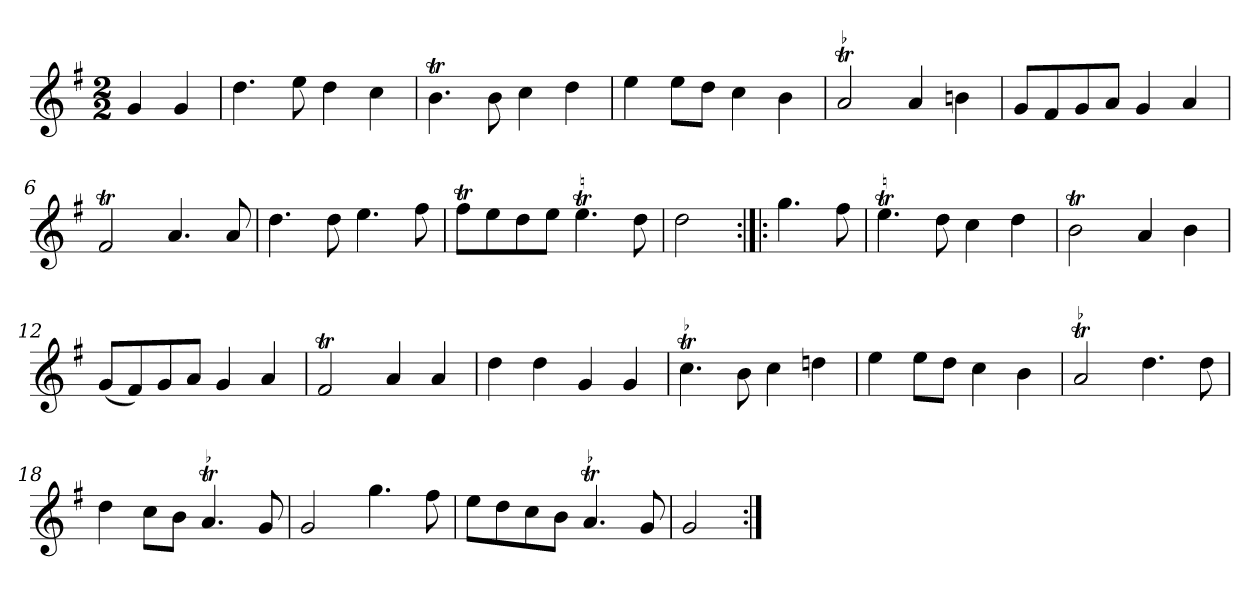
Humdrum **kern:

**kern
*part1
*staff1
*clefG2
*k[f#]
*G:
*M2/2
*MM132
=
4g
4g
=1
4.dd
8ee
4dd
4cc
=2
4.bt
8b
4cc
4dd
=3
4ee
8ee\L
8dd\J
4cc
4b
=4
!LO:TR:acc=-
2at
4a
4bn
=5
8g/L
8f#/
8g/
8a/J
4g
4a
=6
2f#t
4.a
8a
=7
4.dd
8dd
4.ee
8ff#
=8
8ff#t\L
8ee\
8dd\
8ee\J
4.eet
8dd
=9
2dd
=:|!|:
4.gg
8ff#
=10
4.eet
8dd
4cc
4dd
=11
2bt
4a
4b
=12
(8g/L
8f#/)
8g/
8a/J
4g
4a
=13
2f#t
4a
4a
=14
4dd
4dd
4g
4g
=15
!LO:TR:acc=-
4.cct
8b
4cc
4ddn
=16
4ee
8ee\L
8dd\J
4cc
4b
=17
!LO:TR:acc=-
2at
4.dd
8dd
=18
4dd
8cc\L
8b\J
!LO:TR:acc=-
4.at
8g
=19
2g
4.gg
8ff#
=20
8ee\L
8dd\
8cc\
8b\J
!LO:TR:acc=-
4.at
8g
=21
2g
=:|!
*-
